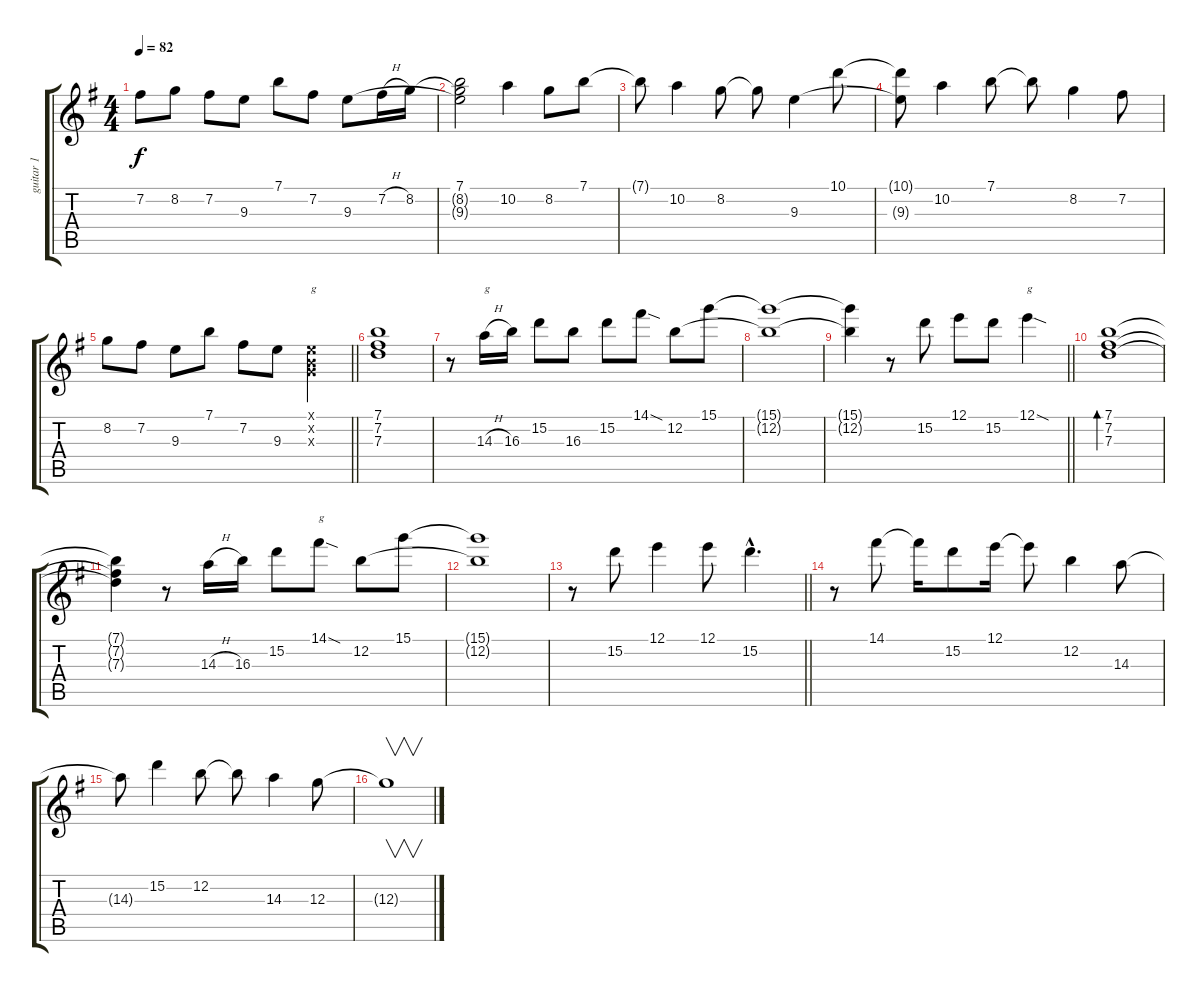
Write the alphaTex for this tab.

\track ("guitar 1" "guitar 1") {instrument distortionguitar}
\staff {score tabs}
\tuning (E4 B3 G3 D3 A2 E2) {hide}
\ts (4 4)
\tempo 82
\clef g2
\ks g
7.2.8{dy f} 8.2.8 7.2.8 9.3.8 7.1.8 7.2.8 9.3.8 7.2{h}.16 8.2.16 |
(7.1 8.2{t} 9.3{t}).2 10.2.4 8.2.8 7.1.8 |
7.1{t}.8 10.2.4 8.2.8 8.2{t}.8 9.3.4 10.1.8 |
(10.1{t} 9.3{t}).8 10.2.4 7.1.8 7.1{t}.8 8.2.4 7.2.8 |
\barLineRight lightlight
8.2.8 7.2.8 9.3.8 7.1.8 7.2.8 9.3.8 (0.1{x} 0.2{x} 0.3{x}).4{txt "g"} |
(7.1 7.2 7.3).1 |
r.8 14.3{h}.16{txt "g"} 16.3.16 15.2.8 16.3.8 15.2.8 14.1{sod}.8 12.2.8 15.1.8 |
(15.1{t} 12.2{t}).1 |
\barLineRight lightlight
(15.1{t} 12.2{t}).4 r.8 15.2.8 12.1.8 15.2.8 12.1{sod}.4{txt "g"} |
(7.1 7.2 7.3).1{bd 60} |
(7.1{t} 7.2{t} 7.3{t}).4 r.8 14.3{h}.16 16.3.16 15.2.8 14.1{sod}.8{txt "g"} 12.2.8 15.1.8 |
(15.1{t} 12.2{t}).1 |
\barLineRight lightlight
r.8 15.2.8 12.1.4 12.1.8 15.2{hac}.4{d} |
r.8 14.1.8 14.1{t}.16 15.2.8 12.1.16 12.1{t}.8 12.2.4 14.3.8 |
14.3{t}.8 15.2.4 12.2.8 12.2{t}.8 14.3.4 12.3.8 |
12.3{t}.1{v}
